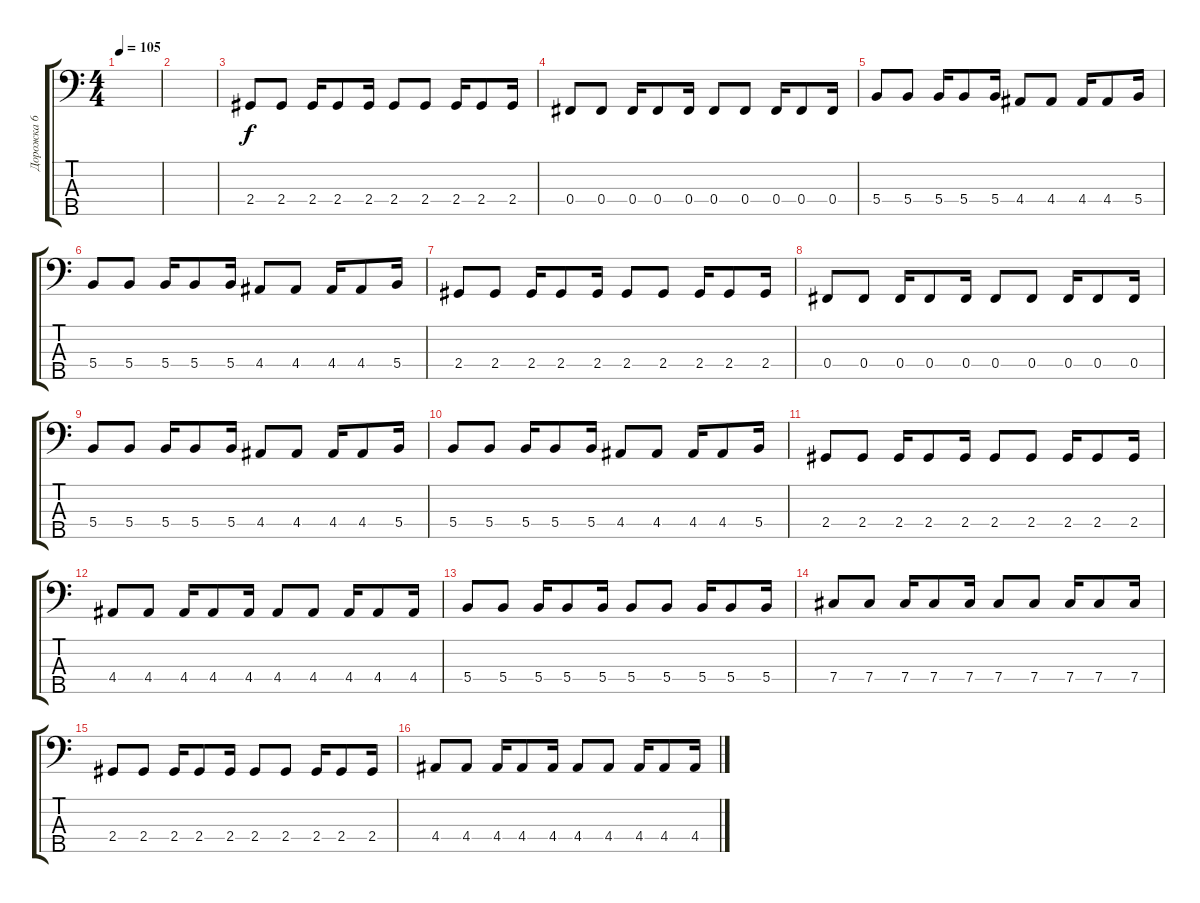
\track ("Дорожка 6" "Дорожка 6") {instrument electricbassfinger}
\staff {score tabs}
\tuning (A2 E2 B1 Gb1 B0) {hide}
\ts (4 4)
\tempo 105
\clef f4
\ks c
|
|
2.4.8 2.4.8 2.4.16 2.4.8 2.4.16 2.4.8 2.4.8 2.4.16 2.4.8 2.4.16 |
0.4.8 0.4.8 0.4.16 0.4.8 0.4.16 0.4.8 0.4.8 0.4.16 0.4.8 0.4.16 |
5.4.8 5.4.8 5.4.16 5.4.8 5.4.16 4.4.8 4.4.8 4.4.16 4.4.8 5.4.16 |
5.4.8 5.4.8 5.4.16 5.4.8 5.4.16 4.4.8 4.4.8 4.4.16 4.4.8 5.4.16 |
2.4.8 2.4.8 2.4.16 2.4.8 2.4.16 2.4.8 2.4.8 2.4.16 2.4.8 2.4.16 |
0.4.8 0.4.8 0.4.16 0.4.8 0.4.16 0.4.8 0.4.8 0.4.16 0.4.8 0.4.16 |
5.4.8 5.4.8 5.4.16 5.4.8 5.4.16 4.4.8 4.4.8 4.4.16 4.4.8 5.4.16 |
5.4.8 5.4.8 5.4.16 5.4.8 5.4.16 4.4.8 4.4.8 4.4.16 4.4.8 5.4.16 |
2.4.8 2.4.8 2.4.16 2.4.8 2.4.16 2.4.8 2.4.8 2.4.16 2.4.8 2.4.16 |
4.4.8 4.4.8 4.4.16 4.4.8 4.4.16 4.4.8 4.4.8 4.4.16 4.4.8 4.4.16 |
5.4.8 5.4.8 5.4.16 5.4.8 5.4.16 5.4.8 5.4.8 5.4.16 5.4.8 5.4.16 |
7.4.8 7.4.8 7.4.16 7.4.8 7.4.16 7.4.8 7.4.8 7.4.16 7.4.8 7.4.16 |
2.4.8 2.4.8 2.4.16 2.4.8 2.4.16 2.4.8 2.4.8 2.4.16 2.4.8 2.4.16 |
4.4.8 4.4.8 4.4.16 4.4.8 4.4.16 4.4.8 4.4.8 4.4.16 4.4.8 4.4.16
